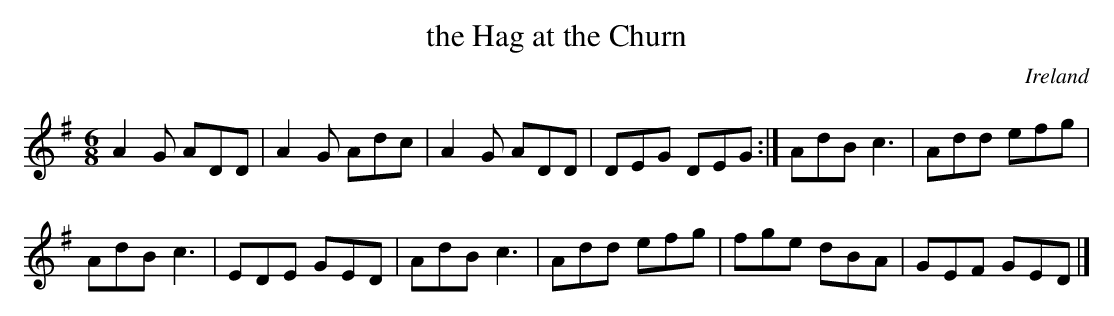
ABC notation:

X:1
T:the Hag at the Churn
M:6/8
O:Ireland
K:A dorian
A2G ADD|A2G Adc|A2G ADD|DEG DEG:|\
AdB c3|Add efg|
AdB c3|EDE GED|\
AdB c3|Add efg|fge dBA|GEF GED|]
